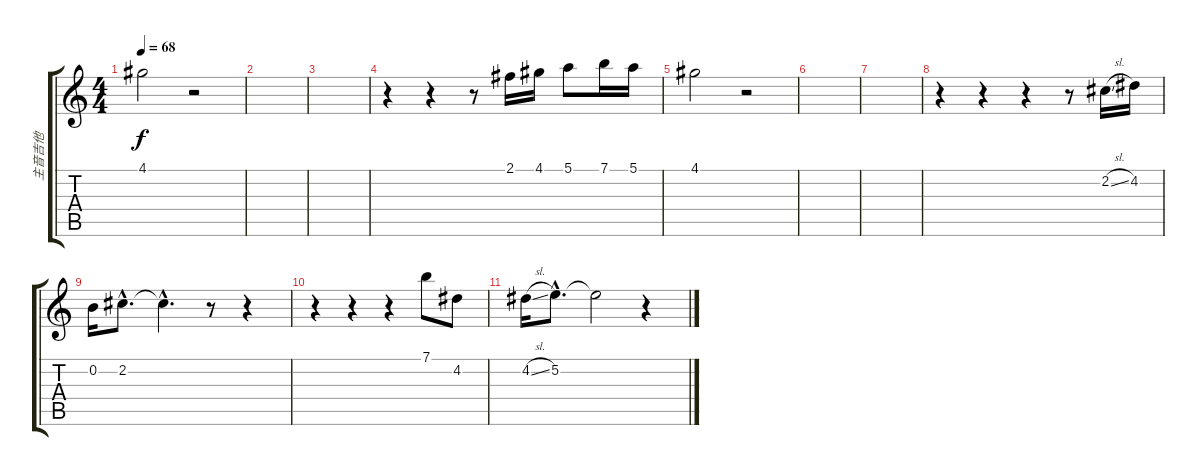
\track ("主音吉他" "主音吉他") {instrument distortionguitar}
\staff {score tabs}
\tuning (E4 B3 G3 D3 A2 E2) {hide}
\ts (4 4)
\tempo 68
\clef g2
\ks c
4.1.2{dy f} r.2 |
|
|
r.4 r.4 r.8 2.1.16 4.1.16 5.1.8 7.1.16 5.1.16 |
4.1.2 r.2 |
|
|
r.4 r.4 r.4 r.8 2.2{sl}.16 4.2.16 |
0.2.16 2.2{hac}.8{d} 2.2{hac t}.4{d} r.8 r.4 |
r.4 r.4 r.4 7.1.8 4.2.8 |
4.2{sl}.16 5.2{hac}.8{d} 5.2{t}.2 r.4
